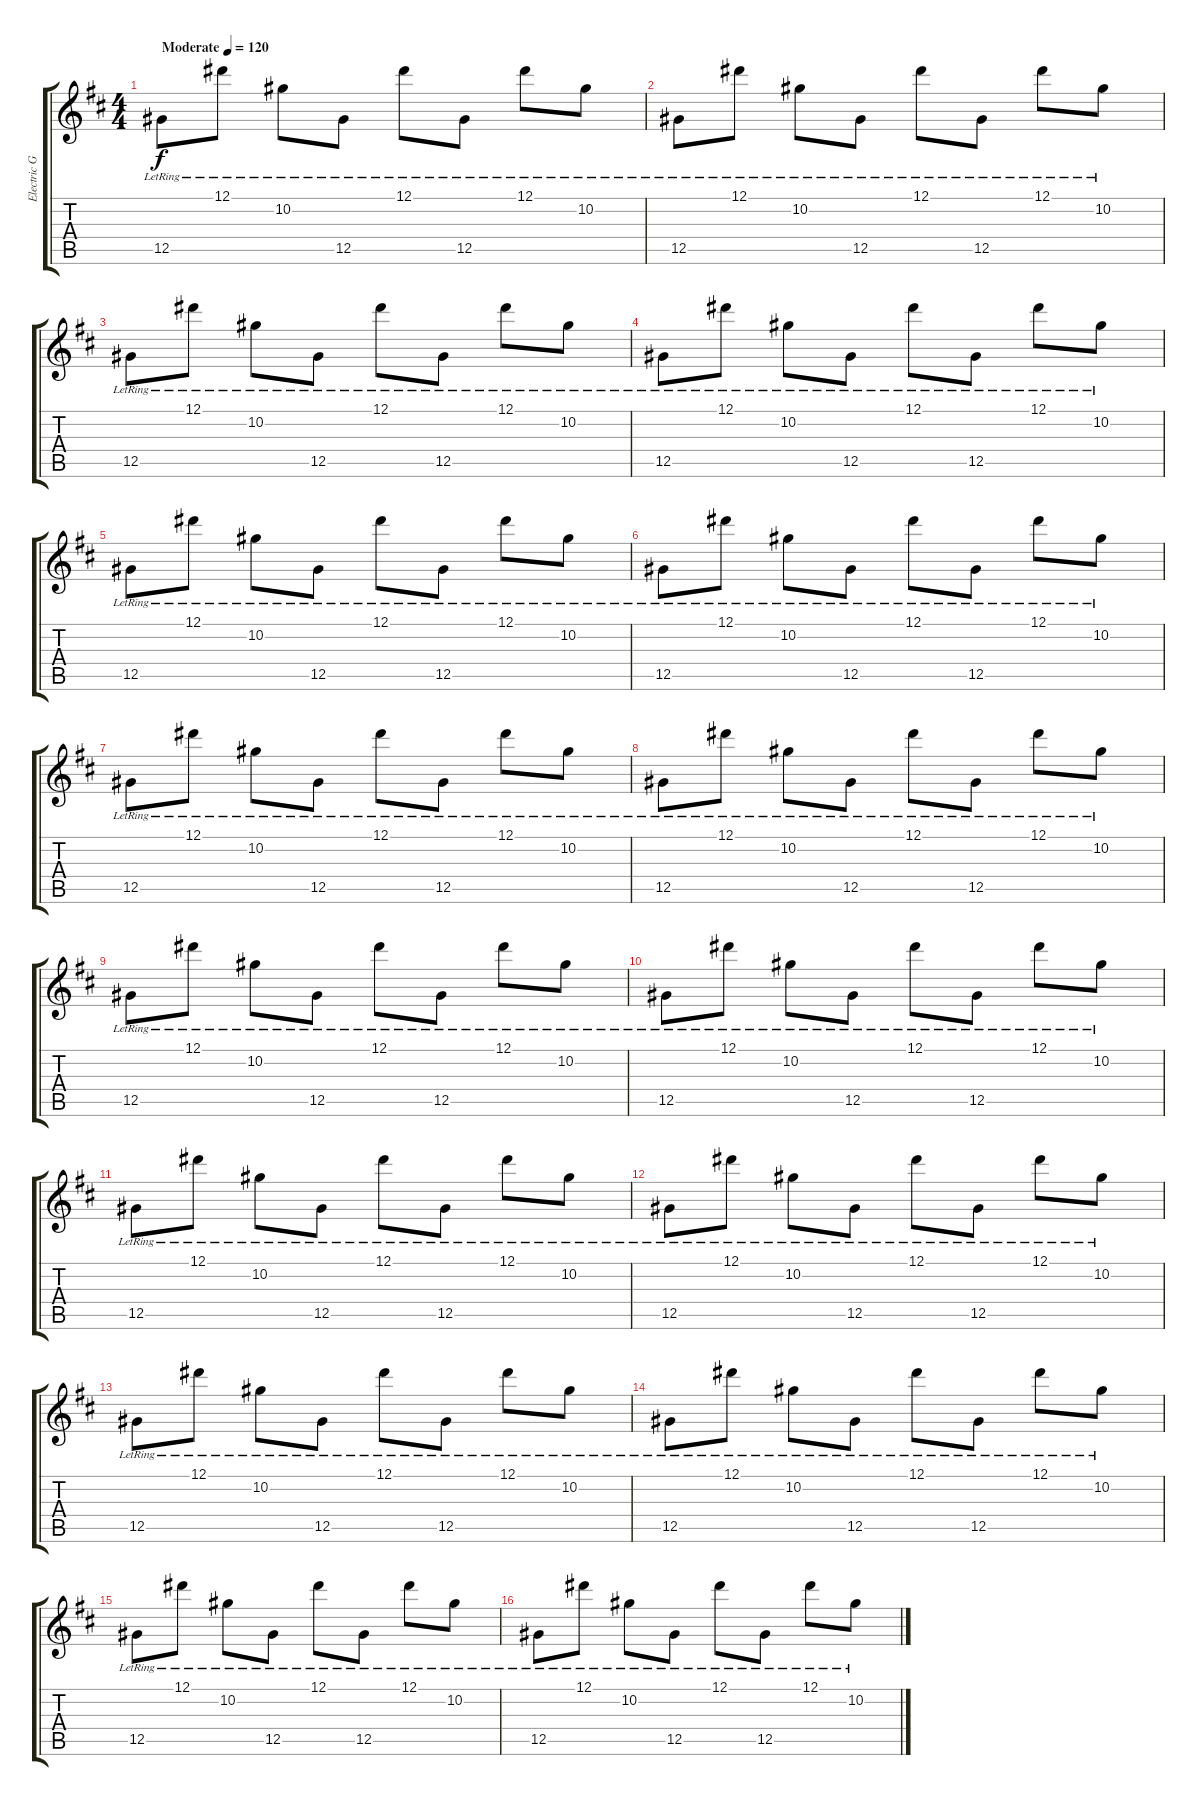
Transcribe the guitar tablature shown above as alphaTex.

\track ("Electric Guitar 1 Double" "Electric G") {instrument acousticguitarnylon}
\staff {score tabs}
\tuning (Eb4 Bb3 Gb3 Db3 Ab2 Eb2) {hide}
\ts (4 4)
\tempo (120 "Moderate")
\clef g2
\ks d
12.5{lr}.8{dy f volume 2 instrument acousticguitarnylon} 12.1{lr}.8 10.2{lr}.8 12.5{lr}.8 12.1{lr}.8 12.5{lr}.8 12.1{lr}.8 10.2{lr}.8 |
12.5{lr}.8 12.1{lr}.8 10.2{lr}.8 12.5{lr}.8 12.1{lr}.8 12.5{lr}.8 12.1{lr}.8 10.2{lr}.8 |
12.5{lr}.8{volume 3} 12.1{lr}.8 10.2{lr}.8 12.5{lr}.8 12.1{lr}.8 12.5{lr}.8 12.1{lr}.8 10.2{lr}.8 |
12.5{lr}.8 12.1{lr}.8 10.2{lr}.8 12.5{lr}.8 12.1{lr}.8 12.5{lr}.8 12.1{lr}.8 10.2{lr}.8 |
12.5{lr}.8{volume 4} 12.1{lr}.8 10.2{lr}.8 12.5{lr}.8 12.1{lr}.8 12.5{lr}.8 12.1{lr}.8 10.2{lr}.8 |
12.5{lr}.8 12.1{lr}.8 10.2{lr}.8 12.5{lr}.8 12.1{lr}.8 12.5{lr}.8 12.1{lr}.8 10.2{lr}.8 |
12.5{lr}.8{volume 5} 12.1{lr}.8 10.2{lr}.8 12.5{lr}.8 12.1{lr}.8 12.5{lr}.8 12.1{lr}.8 10.2{lr}.8 |
12.5{lr}.8 12.1{lr}.8 10.2{lr}.8 12.5{lr}.8 12.1{lr}.8 12.5{lr}.8 12.1{lr}.8 10.2{lr}.8 |
12.5{lr}.8{volume 6} 12.1{lr}.8 10.2{lr}.8 12.5{lr}.8 12.1{lr}.8 12.5{lr}.8 12.1{lr}.8 10.2{lr}.8 |
12.5{lr}.8 12.1{lr}.8 10.2{lr}.8 12.5{lr}.8 12.1{lr}.8 12.5{lr}.8 12.1{lr}.8 10.2{lr}.8 |
12.5{lr}.8{volume 8} 12.1{lr}.8 10.2{lr}.8 12.5{lr}.8 12.1{lr}.8 12.5{lr}.8 12.1{lr}.8 10.2{lr}.8 |
12.5{lr}.8 12.1{lr}.8 10.2{lr}.8 12.5{lr}.8 12.1{lr}.8 12.5{lr}.8 12.1{lr}.8 10.2{lr}.8 |
12.5{lr}.8{volume 8} 12.1{lr}.8 10.2{lr}.8 12.5{lr}.8 12.1{lr}.8 12.5{lr}.8 12.1{lr}.8 10.2{lr}.8 |
12.5{lr}.8 12.1{lr}.8 10.2{lr}.8 12.5{lr}.8 12.1{lr}.8 12.5{lr}.8 12.1{lr}.8 10.2{lr}.8 |
12.5{lr}.8{volume 8} 12.1{lr}.8 10.2{lr}.8 12.5{lr}.8 12.1{lr}.8 12.5{lr}.8 12.1{lr}.8 10.2{lr}.8 |
12.5{lr}.8 12.1{lr}.8 10.2{lr}.8 12.5{lr}.8 12.1{lr}.8 12.5{lr}.8 12.1{lr}.8 10.2{lr}.8
